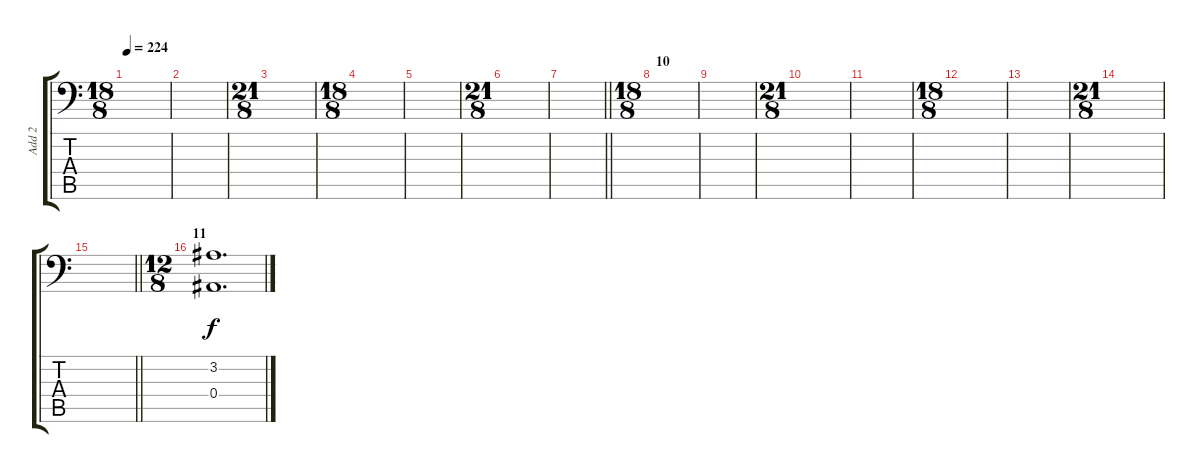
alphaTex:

\track ("Add 2" "Add 2") {instrument stringensemble1}
\staff {score tabs}
\tuning (C4 G3 Eb3 Bb2 F2 Bb1) {hide}
\ts (18 8)
\tempo 224
\clef f4
\ks c
|
|
\ts (21 8)
|
\ts (18 8)
|
|
\ts (21 8)
|
\barLineRight lightlight
|
\ts (18 8)
\section ("" "10")
|
|
\ts (21 8)
|
|
\ts (18 8)
|
|
\ts (21 8)
|
\barLineRight lightlight
|
\ts (12 8)
\section ("" "11")
(3.2 0.4).1{d instrument stringensemble1}
